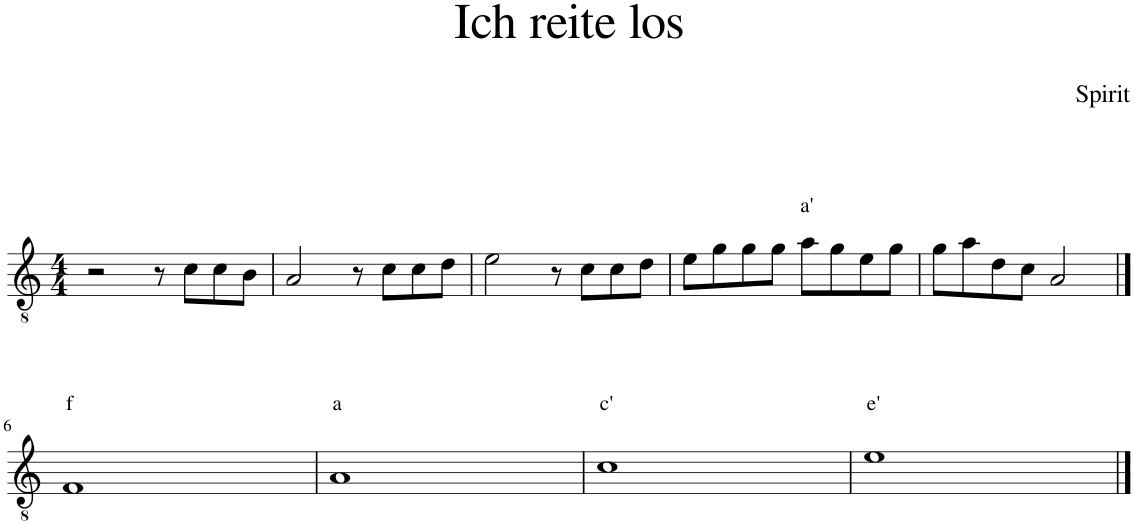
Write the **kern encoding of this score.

**kern
*part1
*staff1
*I"Classical Guitar
*I'Guit.
*clefGv2
*k[]
*M4/4
=1
2r
8r
8c\L
8c\
8B\J
=2
2A/
8r
8c\L
8c\
8d\J
=3
2e\
8r
8c\L
8c\
8d\J
=4
8e\L
8g\
8g\
8g\J
!LO:TX:a:t=a'
8a\L
8g\
8e\
8g\J
=5
8g\L
8a\
8d\
8c\J
2A/
!!LO:LB:g=z
==6
!LO:TX:a:t=f
1F
=7
!LO:TX:a:t=a
1A
=8
!LO:TX:a:t=c'
1c
=9
!LO:TX:a:t=e'
1e
==
*-
